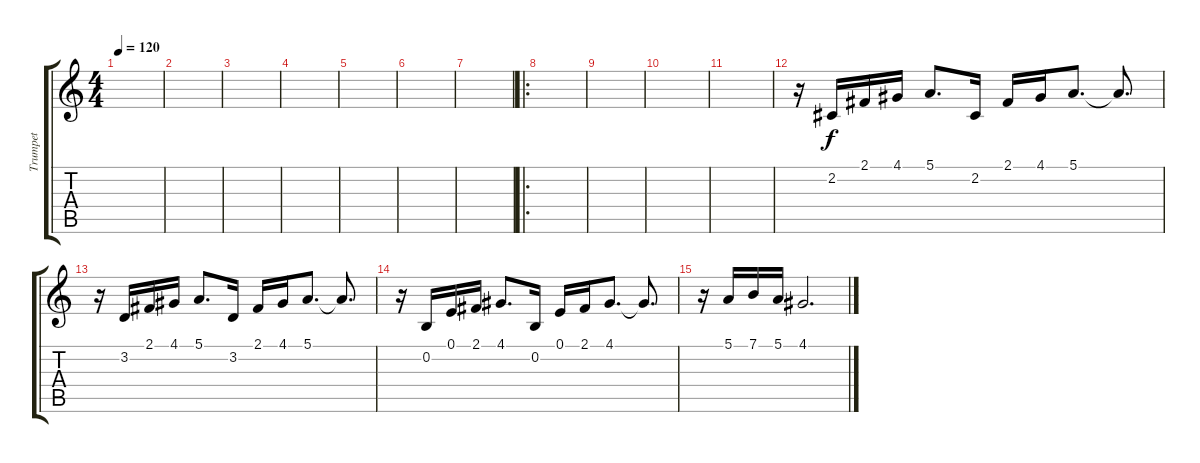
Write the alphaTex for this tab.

\track ("Trumpet" "Trumpet") {instrument trumpet}
\staff {score tabs}
\tuning (E4 B3 G3 D3 A2 E2) {hide}
\ts (4 4)
\tempo 120
\clef g2
\ks c
|
|
|
|
|
|
|
\ro
|
|
|
|
r.16 2.2.16 2.1.16 4.1.16 5.1.8{d volume 16} 2.2.16 2.1.16{volume 13} 4.1.16 5.1.8{d volume 16} 5.1{t}.8{d} |
r.16{volume 13} 3.2.16 2.1.16 4.1.16 5.1.8{d volume 16} 3.2.16 2.1.16{volume 13} 4.1.16 5.1.8{d volume 16} 5.1{t}.8{d} |
r.16{volume 13} 0.2.16 0.1.16 2.1.16 4.1.8{d volume 16} 0.2.16 0.1.16{volume 13} 2.1.16 4.1.8{d volume 16} 4.1{t}.8{d} |
r.16{volume 13} 5.1.16 7.1.16 5.1.16 4.1.2{d volume 16}
